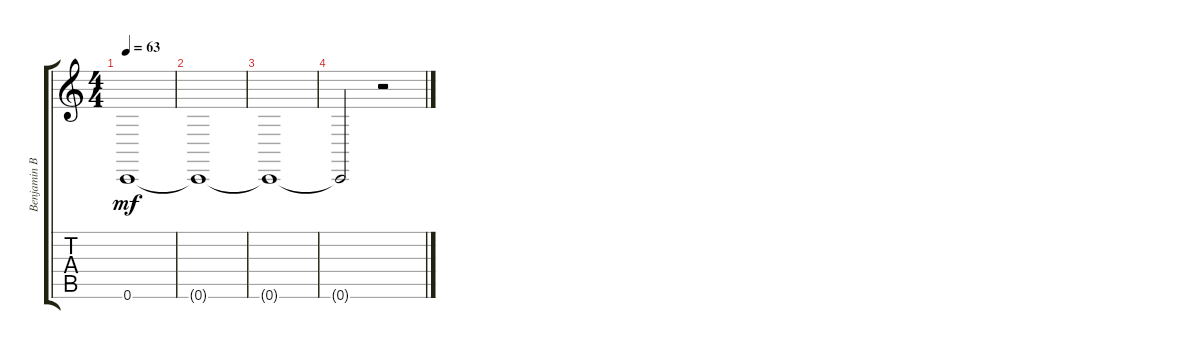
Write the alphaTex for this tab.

\track ("Benjamin Burnley " "Benjamin B") {instrument brightacousticpiano}
\staff {score tabs}
\tuning (D4 A3 F3 C3 G2 C2) {hide}
\ts (4 4)
\tempo 63
\clef g2
\ks c
0.6.1{dy mf} |
0.6{t}.1 |
0.6{t}.1 |
0.6{t}.2 r.2
